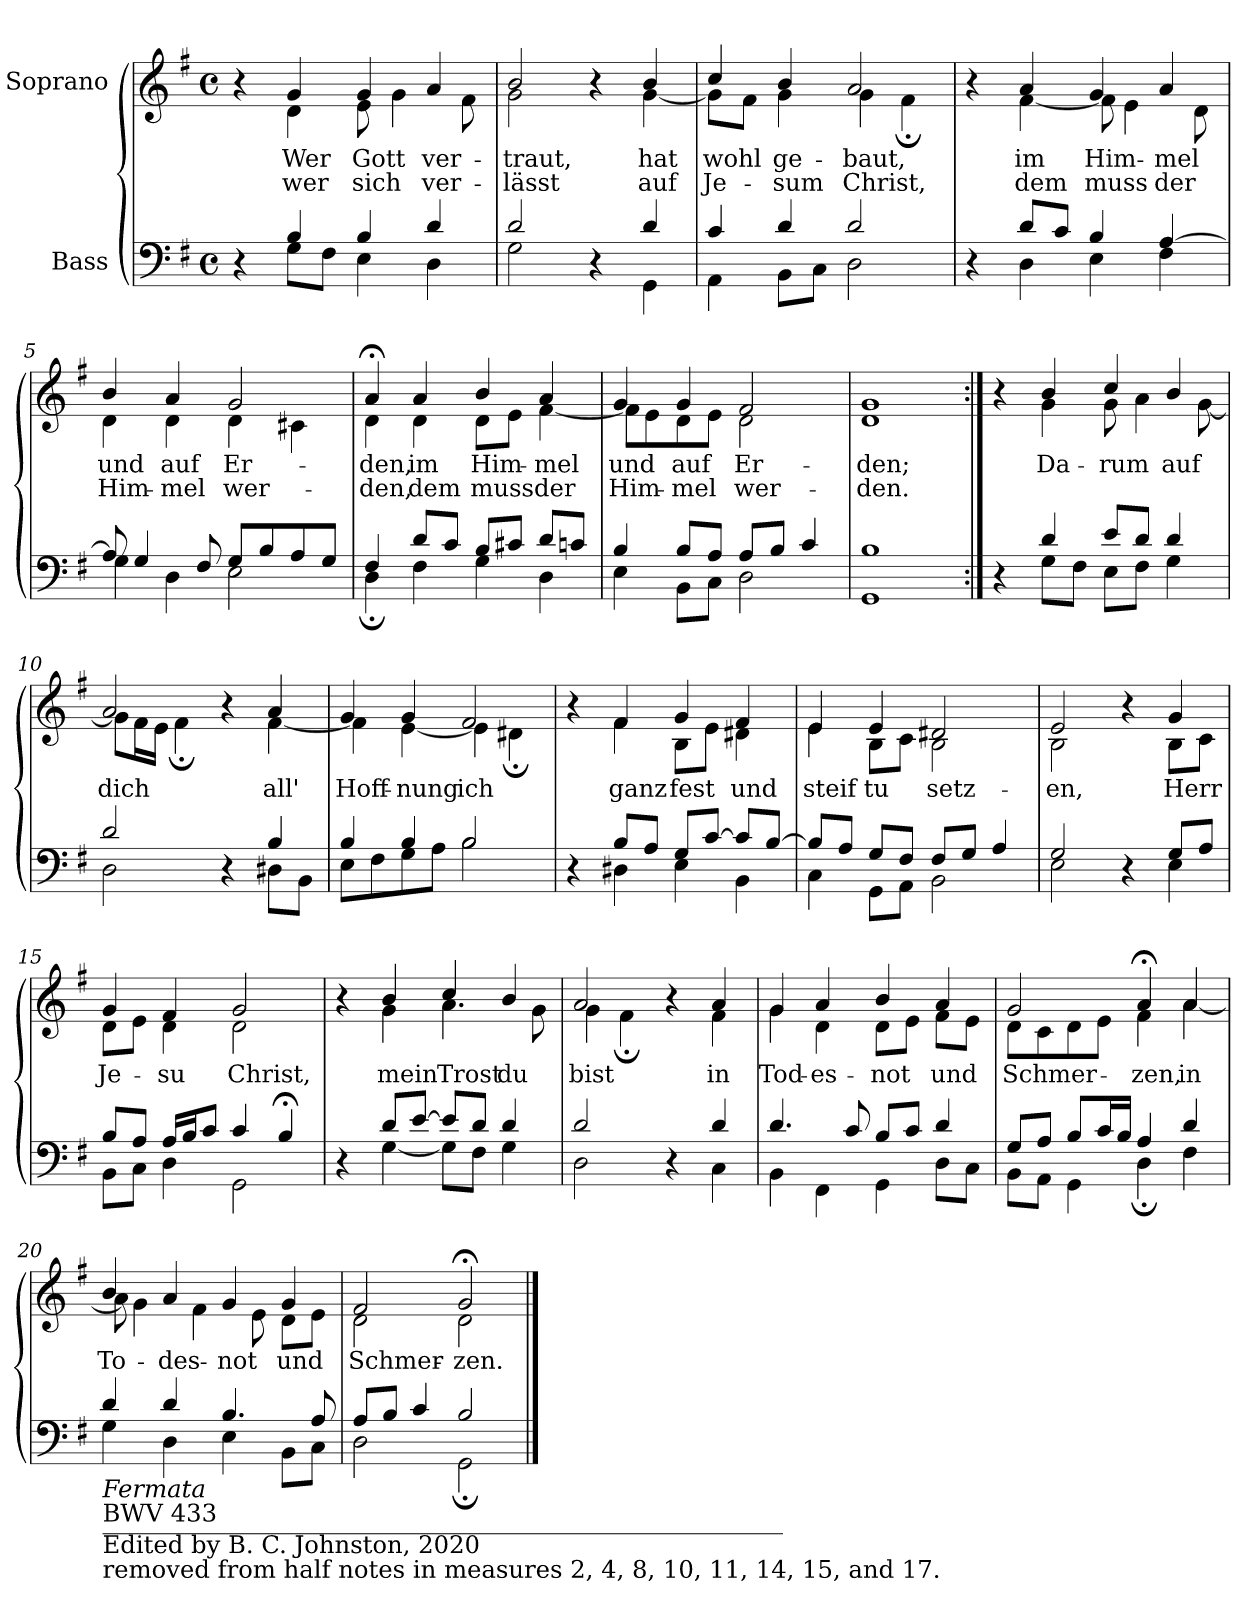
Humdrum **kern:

**kern	**kern	**text	**text
*part2	*part1	*part1	*part1
*staff2	*staff1	*staff1	*staff1
*I"Bass	*I"Soprano	*	*
*clefF4	*clefG2	*	*
*k[f#]	*k[f#]	*	*
*M4/4	*M4/4	*	*
*met(c)	*met(c)	*	*
*MM60	*MM60	*	*
=1	=1	=1	=1
*^	*^	*	*
4r	4ryy	4r	4ryy	.	.
!	!	!	!	!LO:LY:b	!LO:LY:b
4B/	8G\L	4g/	4d\	Wer	wer
.	8F#\J	.	.	.	.
!	!	!	!	!LO:LY:b	!LO:LY:b
4B/	4E\	4g/	8e\	Gott	sich
.	.	.	4g\	.	.
!	!	!	!	!LO:LY:b	!LO:LY:b
4d/	4D\	4a/	.	ver-	ver-
.	.	.	8f#\	.	.
=2	=2	=2	=2	=2	=2
!	!	!	!	!LO:LY:b	!LO:LY:b
2d/	2G\	2b/	2g\	-traut,	-lässt
4r	4ryy	4r	4ryy	.	.
!	!	!	!	!LO:LY:b	!LO:LY:b
4d/	4GG\	4b/	[4g\	hat	auf
=3	=3	=3	=3	=3	=3
!	!	!	!	!LO:LY:b	!LO:LY:b
4c/	4AA\	4cc/	8g\L]	wohl	Je-
.	.	.	8f#\J	.	.
!	!	!	!	!LO:LY:b	!LO:LY:b
4d/	8BB\L	4b/	4g\	ge-	-sum
.	8C\J	.	.	.	.
!	!	!	!	!LO:LY:b	!LO:LY:b
2d/	2D\	2a/	4g\	-baut,	Christ,
.	.	.	4f#;\	.	.
=4	=4	=4	=4	=4	=4
4r	4ryy	4r	4ryy	.	.
!	!	!	!	!LO:LY:b	!LO:LY:b
8d/L	4D\	4a/	[4f#\	im	dem
8c/J	.	.	.	.	.
!	!	!	!	!LO:LY:b	!LO:LY:b
4B/	4E\	4g/	8f#\]	Him-	muss
.	.	.	4e\	.	.
!	!	!	!	!LO:LY:b	!LO:LY:b
[4A/	4F#\	4a/	.	-mel	der
.	.	.	8d\	.	.
=5	=5	=5	=5	=5	=5
!	!	!	!	!LO:LY:b	!LO:LY:b
8A/]	4G\	4b/	4d\	und	Him-
4G/	.	.	.	.	.
!	!	!	!	!LO:LY:b	!LO:LY:b
.	4D\	4a/	4d\	auf	-mel
8F#/	.	.	.	.	.
!	!	!	!	!LO:LY:b	!LO:LY:b
8G/L	2E\	2g/	4d\	Er-	wer-
8B/	.	.	.	.	.
8A/	.	.	4c#X\	.	.
8G/J	.	.	.	.	.
=6	=6	=6	=6	=6	=6
!	!	!	!	!LO:LY:b	!LO:LY:b
4F#/	4D;\	4a;</	4d\	-den,	-den,
!	!	!	!	!LO:LY:b	!LO:LY:b
8d/L	4F#\	4a/	4d\	im	dem
8c/J	.	.	.	.	.
!	!	!	!	!LO:LY:b	!LO:LY:b
8B/L	4G\	4b/	8d\L	Him-	muss
8c#X/J	.	.	8e\J	.	.
!	!	!	!	!LO:LY:b	!LO:LY:b
8d/L	4D\	4a/	[4f#\	-mel	der
8cn/J	.	.	.	.	.
!!LO:LB:g=z	!!
=7	=7	=7	=7	=7	=7
!	!	!	!	!LO:LY:b	!LO:LY:b
4B/	4E\	4g/	8f#\L]	und	Him-
.	.	.	8e\	.	.
!	!	!	!	!LO:LY:b	!LO:LY:b
8B/L	8BB\L	4g/	8d\	auf	-mel
8A/J	8C\J	.	8e\J	.	.
!	!	!	!	!LO:LY:b	!LO:LY:b
8A/L	2D\	2f#/	2d\	Er-	wer-
8B/J	.	.	.	.	.
4c/	.	.	.	.	.
=8	=8	=8	=8	=8	=8
!	!	!	!	!LO:LY:b	!LO:LY:b
1B	1GG	1g	1d	-den;	-den.
=9:|!	=9:|!	=9:|!	=9:|!	=9:|!	=9:|!
4r	4ryy	4r	4ryy	.	.
!	!	!	!	!LO:LY:b	!
4d/	8G\L	4b/	4g\	Da-	.
.	8F#\J	.	.	.	.
!	!	!	!	!LO:LY:b	!
8e/L	8E\L	4cc/	8g\	-rum	.
8d/J	8F#\J	.	4a\	.	.
!	!	!	!	!LO:LY:b	!
4d/	4G\	4b/	.	auf	.
.	.	.	[8g\	.	.
=10	=10	=10	=10	=10	=10
!	!	!	!	!LO:LY:b	!
2d/	2D\	2a/	8g\L]	dich	.
.	.	.	16f#\L	.	.
.	.	.	16e\JJ	.	.
.	.	.	4f#;\	.	.
4r	4ryy	4r	4ryy	.	.
!	!	!	!	!LO:LY:b	!
4B/	8D#X\L	4a/	[4f#\	all'	.
.	8BB\J	.	.	.	.
=11	=11	=11	=11	=11	=11
!	!	!	!	!LO:LY:b	!
4B/	8E\L	4g/	4f#\]	Hoff-	.
.	8F#\	.	.	.	.
!	!	!	!	!LO:LY:b	!
4B/	8G\	4g/	[4e\	-nung	.
.	8A\J	.	.	.	.
!	!	!	!	!LO:LY:b	!
2B/	2B\	2f#/	4e\]	ich	.
.	.	.	4d#X;\	.	.
=12	=12	=12	=12	=12	=12
4r	4ryy	4r	4ryy	.	.
!	!	!	!	!LO:LY:b	!
8B/L	4D#X\	4f#/	4f#\	ganz	.
8A/J	.	.	.	.	.
!	!	!	!	!LO:LY:b	!
8G/L	4E\	4g/	8B\L	fest	.
[8c/J	.	.	8e\J	.	.
!	!	!	!	!LO:LY:b	!
8c/L]	4BB\	4f#/	4d#X\	und	.
[8B/J	.	.	.	.	.
!!LO:LB:g=z	!!
=13	=13	=13	=13	=13	=13
!	!	!	!	!LO:LY:b	!
8B/L]	4C\	4e/	4e\	steif	.
8A/J	.	.	.	.	.
!	!	!	!	!LO:LY:b	!
8G/L	8GG\L	4e/	8B\L	tu	.
8F#/J	8AA\J	.	8c\J	.	.
!	!	!	!	!LO:LY:b	!
8F#/L	2BB\	2d#X/	2B\	setz-	.
8G/J	.	.	.	.	.
4A/	.	.	.	.	.
=14	=14	=14	=14	=14	=14
!	!	!	!	!LO:LY:b	!
2G/	2E\	2e/	2B\	-en,	.
4r	4ryy	4r	4ryy	.	.
!	!	!	!	!LO:LY:b	!
8G/L	4E\	4g/	8B\L	Herr	.
8A/J	.	.	8c\J	.	.
=15	=15	=15	=15	=15	=15
!	!	!	!	!LO:LY:b	!
8B/L	8BB\L	4g/	8d\L	Je-	.
8A/J	8C\J	.	8e\J	.	.
!	!	!	!	!LO:LY:b	!
16A/LL	4D\	4f#/	4d\	-su	.
16B/J	.	.	.	.	.
8c/J	.	.	.	.	.
!	!	!	!	!LO:LY:b	!
4c/	2GG\	2g/	2d\	Christ,	.
4B;</	.	.	.	.	.
=16	=16	=16	=16	=16	=16
4r	4ryy	4r	4ryy	.	.
!	!	!	!	!LO:LY:b	!
8d/L	[4G\	4b/	4g\	mein	.
[8e/J	.	.	.	.	.
!	!	!	!	!LO:LY:b	!
8e/L]	8G\L]	4cc/	4.a\	Trost	.
8d/J	8F#\J	.	.	.	.
!	!	!	!	!LO:LY:b	!
4d/	4G\	4b/	.	du	.
.	.	.	8g\	.	.
=17	=17	=17	=17	=17	=17
!	!	!	!	!LO:LY:b	!
2d/	2D\	2a/	4g\	bist	.
.	.	.	4f#;\	.	.
4r	4ryy	4r	4ryy	.	.
!	!	!	!	!LO:LY:b	!
4d/	4C\	4a/	4f#\	in	.
=18	=18	=18	=18	=18	=18
!	!	!	!	!LO:LY:b	!
4.d/	4BB\	4g/	4g\	Tod-	.
!	!	!	!	!LO:LY:b	!
.	4FF#\	4a/	4d\	-es-	.
8c/	.	.	.	.	.
!	!	!	!	!LO:LY:b	!
8B/L	4GG\	4b/	8d\L	-not	.
8c/J	.	.	8e\J	.	.
!	!	!	!	!LO:LY:b	!
4d/	8D\L	4a/	8f#\L	und	.
.	8C\J	.	8e\J	.	.
!!LO:LB:g=z	!!
=19	=19	=19	=19	=19	=19
!	!	!	!	!LO:LY:b	!
8G/L	8BB\L	2g/	8d\L	Schmer-	.
8A/J	8AA\J	.	8c\	.	.
8B/L	4GG\	.	8d\	.	.
16c/L	.	.	8e\J	.	.
16B/JJ	.	.	.	.	.
!	!	!	!	!LO:LY:b	!
4A/	4D;\	4a;</	4f#\	-zen,	.
!	!	!	!	!LO:LY:b	!
4d/	4F#\	4a/	[4a\	in	.
=20	=20	=20	=20	=20	=20
!LO:TX:b:t=________________________________________________________	!	!	!	!	!
!LO:TX:b:t=Edited by B. C. Johnston, 2020	!	!	!	!	!
!LO:TX:b:i:t=Fermata	!	!	!	!	!
!LO:TX:b:t=removed from half notes in measures 2, 4, 8, 10, 11, 14, 15, and 17.	!	!	!	!	!
!LO:TX:b:t=BWV 433	!	!	!	!	!
!	!	!	!	!LO:LY:b	!
4d/	4G\	4b/	8a\]	To-	.
.	.	.	4g\	.	.
!	!	!	!	!LO:LY:b	!
4d/	4D\	4a/	.	-des-	.
.	.	.	4f#\	.	.
!	!	!	!	!LO:LY:b	!
4.B/	4E\	4g/	.	-not	.
.	.	.	8e\	.	.
!	!	!	!	!LO:LY:b	!
.	8BB\L	4g/	8d\L	und	.
8A/	8C\J	.	8e\J	.	.
=21	=21	=21	=21	=21	=21
!	!	!	!	!LO:LY:b	!
8A/L	2D\	2f#/	2d\	Schmer-	.
8B/J	.	.	.	.	.
4c/	.	.	.	.	.
!	!	!	!	!LO:LY:b	!
2B/	2GG;\	2g;</	2d\	-zen.	.
*v	*v	*	*	*	*
*	*v	*v	*	*
==	==	==	==
*-	*-	*-	*-
